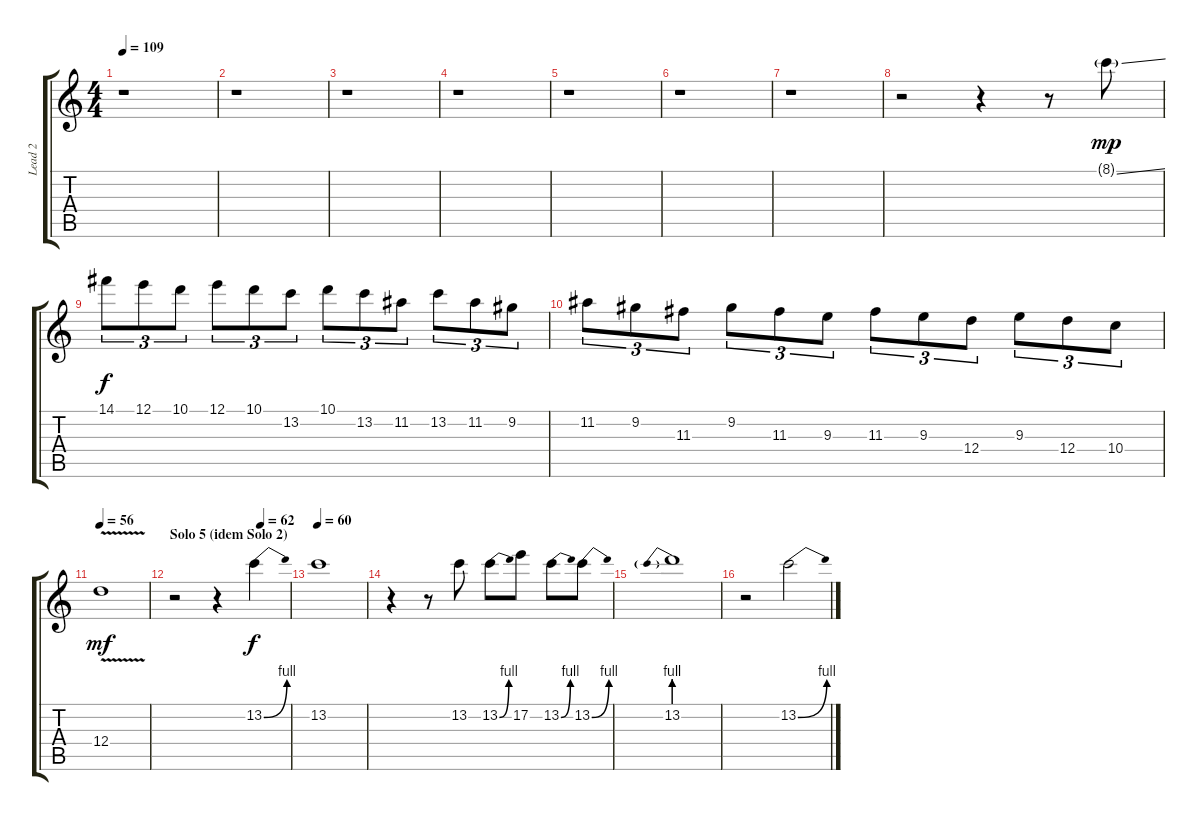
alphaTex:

\track ("Lead 2" "Lead 2") {instrument distortionguitar}
\staff {score tabs}
\tuning (E4 B3 G3 D3 A2 D2) {hide}
\ts (4 4)
\tempo 109
\clef g2
\ks c
r.1{dy mp} |
r.1 |
r.1 |
r.1 |
r.1 |
r.1 |
r.1 |
r.2 r.4 r.8 8.1{ss g}.8 |
14.1.8{tu (3 2) dy f} 12.1.8{tu (3 2)} 10.1.8{tu (3 2)} 12.1.8{tu (3 2)} 10.1.8{tu (3 2)} 13.2.8{tu (3 2)} 10.1.8{tu (3 2)} 13.2.8{tu (3 2)} 11.2.8{tu (3 2)} 13.2.8{tu (3 2)} 11.2.8{tu (3 2)} 9.2.8{tu (3 2)} |
11.2.8{tu (3 2)} 9.2.8{tu (3 2)} 11.3.8{tu (3 2)} 9.2.8{tu (3 2)} 11.3.8{tu (3 2)} 9.3.8{tu (3 2)} 11.3.8{tu (3 2)} 9.3.8{tu (3 2)} 12.4.8{tu (3 2)} 9.3.8{tu (3 2)} 12.4.8{tu (3 2)} 10.4.8{tu (3 2)} |
\tempo 56
12.4{v}.1{dy mf} |
\section ("" "Solo 5 (idem Solo 2)")
\tempo (62 0.75)
r.2 r.4 13.2{be (bend 0 0 60 4)}.4{dy f} |
\tempo 60
13.2.1 |
r.4 r.8 13.2.8 13.2{be (bend 0 0 60 4)}.8 17.2.8 13.2{be (bend 0 0 60 4)}.8 13.2{be (bend 0 0 60 4)}.8 |
13.2{be (prebend 0 4 60 4)}.1 |
r.2 13.2{be (bend 0 0 60 4)}.2
